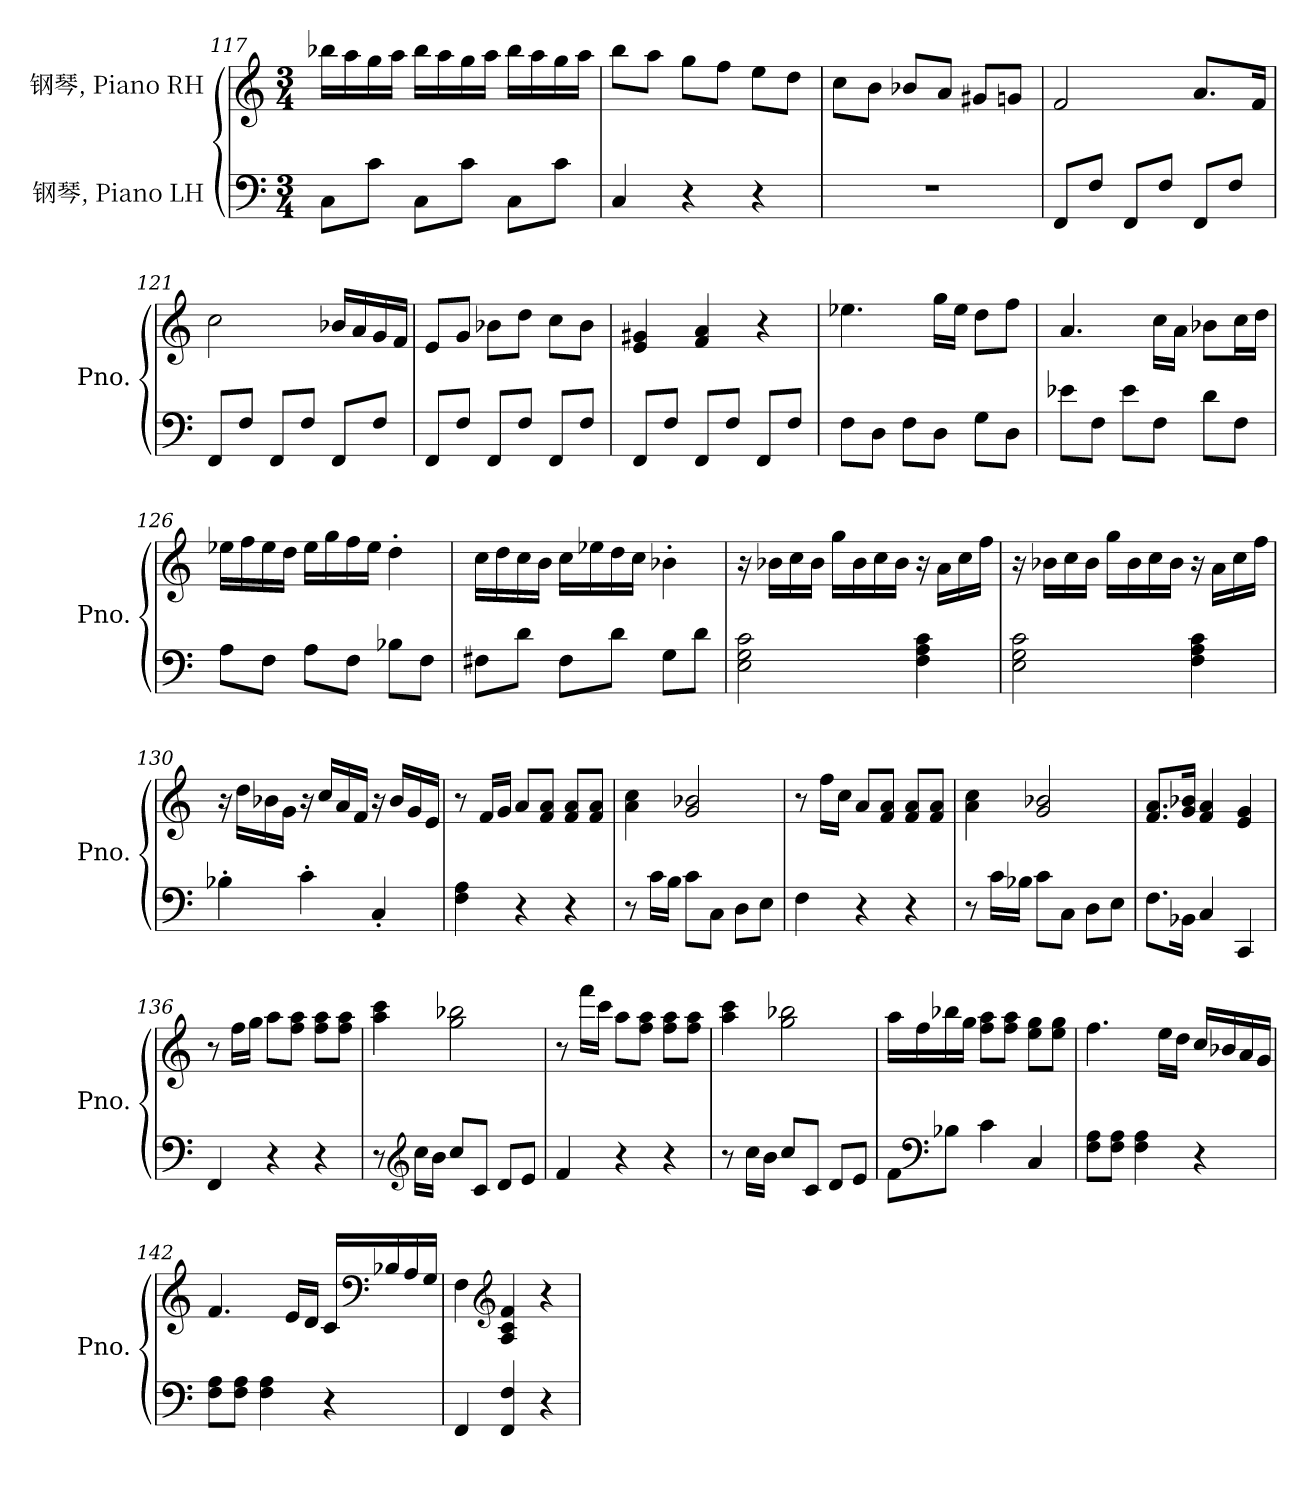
**kern	**kern
*part2	*part1
*staff2	*staff1
*I"钢琴, Piano LH	*I"钢琴, Piano RH
*I'Pno.	*I'Pno.
*clefF4	*clefG2
*k[]	*k[]
*M3/4	*M3/4
=117	=117
8C\L	16bb-X\LL
.	16aa\
8c\J	16gg\
.	16aa\JJ
8C\L	16bb-\LL
.	16aa\
8c\J	16gg\
.	16aa\JJ
8C\L	16bb-\LL
.	16aa\
8c\J	16gg\
.	16aa\JJ
=118	=118
4C/	8bb\L
.	8aa\J
4r	8gg\L
.	8ff\J
4r	8ee\L
.	8dd\J
=119	=119
2.r	8cc\L
.	8b\J
.	8b-X/L
.	8a/J
.	8g#X/L
.	8gn/J
!!LO:LB:g=z
=120	=120
8FF/L	2f/
8F/J	.
8FF/L	.
8F/J	.
8FF/L	8.a/L
8F/J	.
.	16f/Jk
=121	=121
8FF/L	2cc\
8F/J	.
8FF/L	.
8F/J	.
8FF/L	16b-X/LL
.	16a/
8F/J	16g/
.	16f/JJ
=122	=122
8FF/L	8e/L
8F/J	8g/J
8FF/L	8b-X\L
8F/J	8dd\J
8FF/L	8cc\L
8F/J	8b-\J
=123	=123
8FF/L	4e/ 4g#X/
8F/J	.
8FF/L	4f/ 4a/
8F/J	.
8FF/L	4r
8F/J	.
=124	=124
8F\L	4.ee-X\
8D\J	.
8F\L	.
8D\J	16gg\LL
.	16ee-\JJ
8G\L	8dd\L
8D\J	8ff\J
!!LO:LB:g=z
=125	=125
8e-X\L	4.a/
8F\J	.
8e-\L	.
8F\J	16cc\LL
.	16a\JJ
8d\L	8b-X\L
8F\J	16cc\L
.	16dd\JJ
=126	=126
8A\L	16ee-X\LL
.	16ff\
8F\J	16ee-\
.	16dd\JJ
8A\L	16ee-\LL
.	16gg\
8F\J	16ff\
.	16ee-\JJ
8B-X\L	4dd'\
8F\J	.
=127	=127
8F#X\L	16cc\LL
.	16dd\
8d\J	16cc\
.	16b\JJ
8F#\L	16cc\LL
.	16ee-X\
8d\J	16dd\
.	16cc\JJ
8G\L	4b-X'\
8d\J	.
=128	=128
2E\ 2G\ 2c\	16r
.	16b-X\LL
.	16cc\
.	16b-\JJ
.	16gg\LL
.	16b-\
.	16cc\
.	16b-\JJ
4F\ 4A\ 4c\	16r
.	16a\LL
.	16cc\
.	16ff\JJ
!!LO:PB:g=z
=129	=129
2E\ 2G\ 2c\	16r
.	16b-X\LL
.	16cc\
.	16b-\JJ
.	16gg\LL
.	16b-\
.	16cc\
.	16b-\JJ
4F\ 4A\ 4c\	16r
.	16a\LL
.	16cc\
.	16ff\JJ
=130	=130
4B-X'\	16r
.	16dd\LL
.	16b-X\
.	16g\JJ
4c'\	16r
.	16cc/LL
.	16a/
.	16f/JJ
4C'/	16r
.	16b-/LL
.	16g/
.	16e/JJ
=131	=131
4F\ 4A\	8r
.	16f/LL
.	16g/JJ
4r	8a/L
.	8f/ 8a/J
4r	8f/ 8a/L
.	8f/ 8a/J
=132	=132
8r	4a\ 4cc\
16c\LL	.
16B\JJ	.
8c\L	2g/ 2b-X/
8C\J	.
8D\L	.
8E\J	.
!!LO:LB:g=z
=133	=133
4F\	8r
.	16ff\LL
.	16cc\JJ
4r	8a/L
.	8f/ 8a/J
4r	8f/ 8a/L
.	8f/ 8a/J
=134	=134
8r	4a\ 4cc\
16c\LL	.
16B-X\JJ	.
8c\L	2g/ 2b-X/
8C\J	.
8D\L	.
8E\J	.
=135	=135
8.F\L	8.f/ 8.a/L
16BB-X\Jk	16g/ 16b-X/Jk
4C/	4f/ 4a/
4CC/	4e/ 4g/
=136	=136
4FF/	8r
.	16ff\LL
.	16gg\JJ
4r	8aa\L
.	8ff\ 8aa\J
4r	8ff\ 8aa\L
.	8ff\ 8aa\J
=137	=137
8r	4aa\ 4ccc\
*clefG2	*
16cc\LL	.
16b\JJ	.
8cc/L	2gg\ 2bb-X\
8c/J	.
8d/L	.
8e/J	.
!!LO:LB:g=z
=138	=138
4f/	8r
.	16fff\LL
.	16ccc\JJ
4r	8aa\L
.	8ff\ 8aa\J
4r	8ff\ 8aa\L
.	8ff\ 8aa\J
=139	=139
8r	4aa\ 4ccc\
16cc\LL	.
16b\JJ	.
8cc/L	2gg\ 2bb-X\
8c/J	.
8d/L	.
8e/J	.
=140	=140
8f\L	16aa\LL
.	16ff\
*clefF4	*
8B-X\J	16bb-X\
.	16gg\JJ
4c\	8ff\ 8aa\L
.	8ff\ 8aa\J
4C/	8ee\ 8gg\L
.	8ee\ 8gg\J
=141	=141
8F\ 8A\L	4.ff\
8F\ 8A\J	.
4F\ 4A\	.
.	16ee\LL
.	16dd\JJ
4r	16cc/LL
.	16b-X/
.	16a/
.	16g/JJ
!!LO:LB:g=z
=142	=142
8F\ 8A\L	4.f/
8F\ 8A\J	.
4F\ 4A\	.
.	16e/LL
.	16d/JJ
4r	16c/LL
*	*clefF4
.	16B-X/
.	16A/
.	16G/JJ
=143	=143
4FF/	4F\
*	*clefG2
4FF/ 4F/	4A/ 4c/ 4f/
4r	4r
=	=
*-	*-
